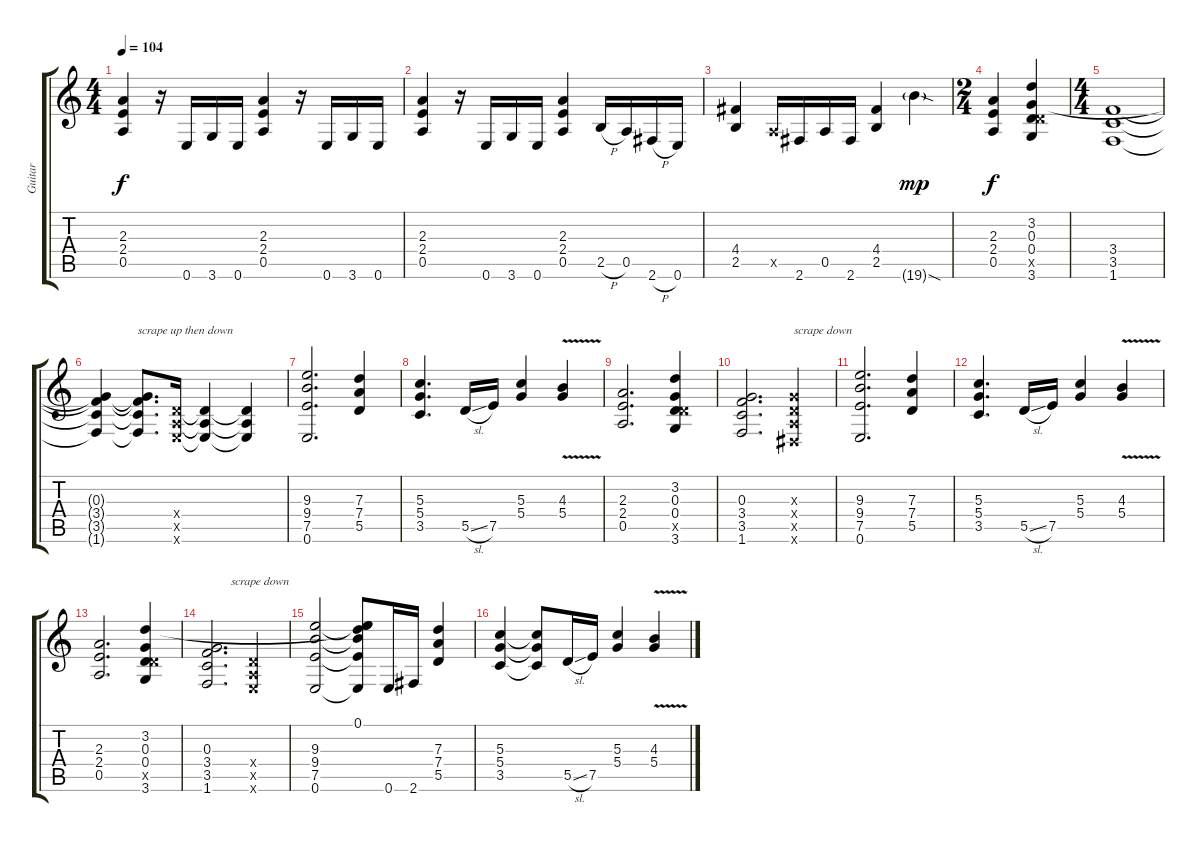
\track ("Guitar" "Guitar") {instrument distortionguitar}
\staff {score tabs}
\tuning (E4 B3 G3 D3 A2 E2) {hide}
\ts (4 4)
\tempo 104
\clef g2
\ks c
(2.3 2.4 0.5).4{dy f} r.16 0.6.16 3.6.16 0.6.16 (2.3 2.4 0.5).4 r.16 0.6.16 3.6.16 0.6.16 |
(2.3 2.4 0.5).4 r.16 0.6.16 3.6.16 0.6.16 (2.3 2.4 0.5).4 2.5{h}.16 0.5.16 2.6{h}.16 0.6.16 |
(4.4 2.5).4 0.5{x}.16 2.6.16 0.5.16 2.6.16 (4.4 2.5).4 19.6{sod g}.4{dy mp} |
\ts (2 4)
(2.3 2.4 0.5).4{dy f} (3.2 0.3 0.4 5.5{x} 3.6).4 |
\ts (4 4)
(3.4 3.5 1.6).1 |
(0.3{t} 3.4{t} 3.5{t} 1.6{t}).4 (0.3{t} 3.4{t} 3.5{t} 1.6{t}).8{d txt "scrape up then down"} (0.4{x} 0.5{x} 0.6{x}).16 (0.4{t} 0.5{t} 0.6{t}).4 (0.4{t} 0.5{t} 0.6{t}).4 |
(9.3 9.4 7.5 0.6).2{d} (7.3 7.4 5.5).4 |
(5.3 5.4 3.5).4{d} 5.5{sl}.16 7.5.16 (5.3 5.4).4 (4.3{v} 5.4{v}).4 |
(2.3 2.4 0.5).2{d} (3.2 0.3 0.4 5.5{x} 3.6).4 |
(0.3 3.4 3.5 1.6).2{d} (0.3{x} 0.4{x} 0.5{x} -1.6{x}).4{txt "scrape down"} |
(9.3 9.4 7.5 0.6).2{d} (7.3 7.4 5.5).4 |
(5.3 5.4 3.5).4{d} 5.5{sl}.16 7.5.16 (5.3 5.4).4 (4.3{v} 5.4{v}).4 |
(2.3 2.4 0.5).2{d} (3.2 0.3 0.4 5.5{x} 3.6).4 |
(0.3 3.4 3.5 1.6).2{d txt "        scrape down"} (0.4{x} 0.5{x} 0.6{x}).4 |
(9.3 9.4 7.5 0.6).2 (0.1 3.2{t} 9.3{t} 9.4{t} 7.5{t} 0.6{t}).8 0.6.16 2.6.16 (7.3 7.4 5.5).4 |
(5.3 5.4 3.5).4 (5.3{t} 5.4{t} 3.5{t}).8 5.5{sl}.16 7.5.16 (5.3 5.4).4 (4.3{v} 5.4{v}).4
